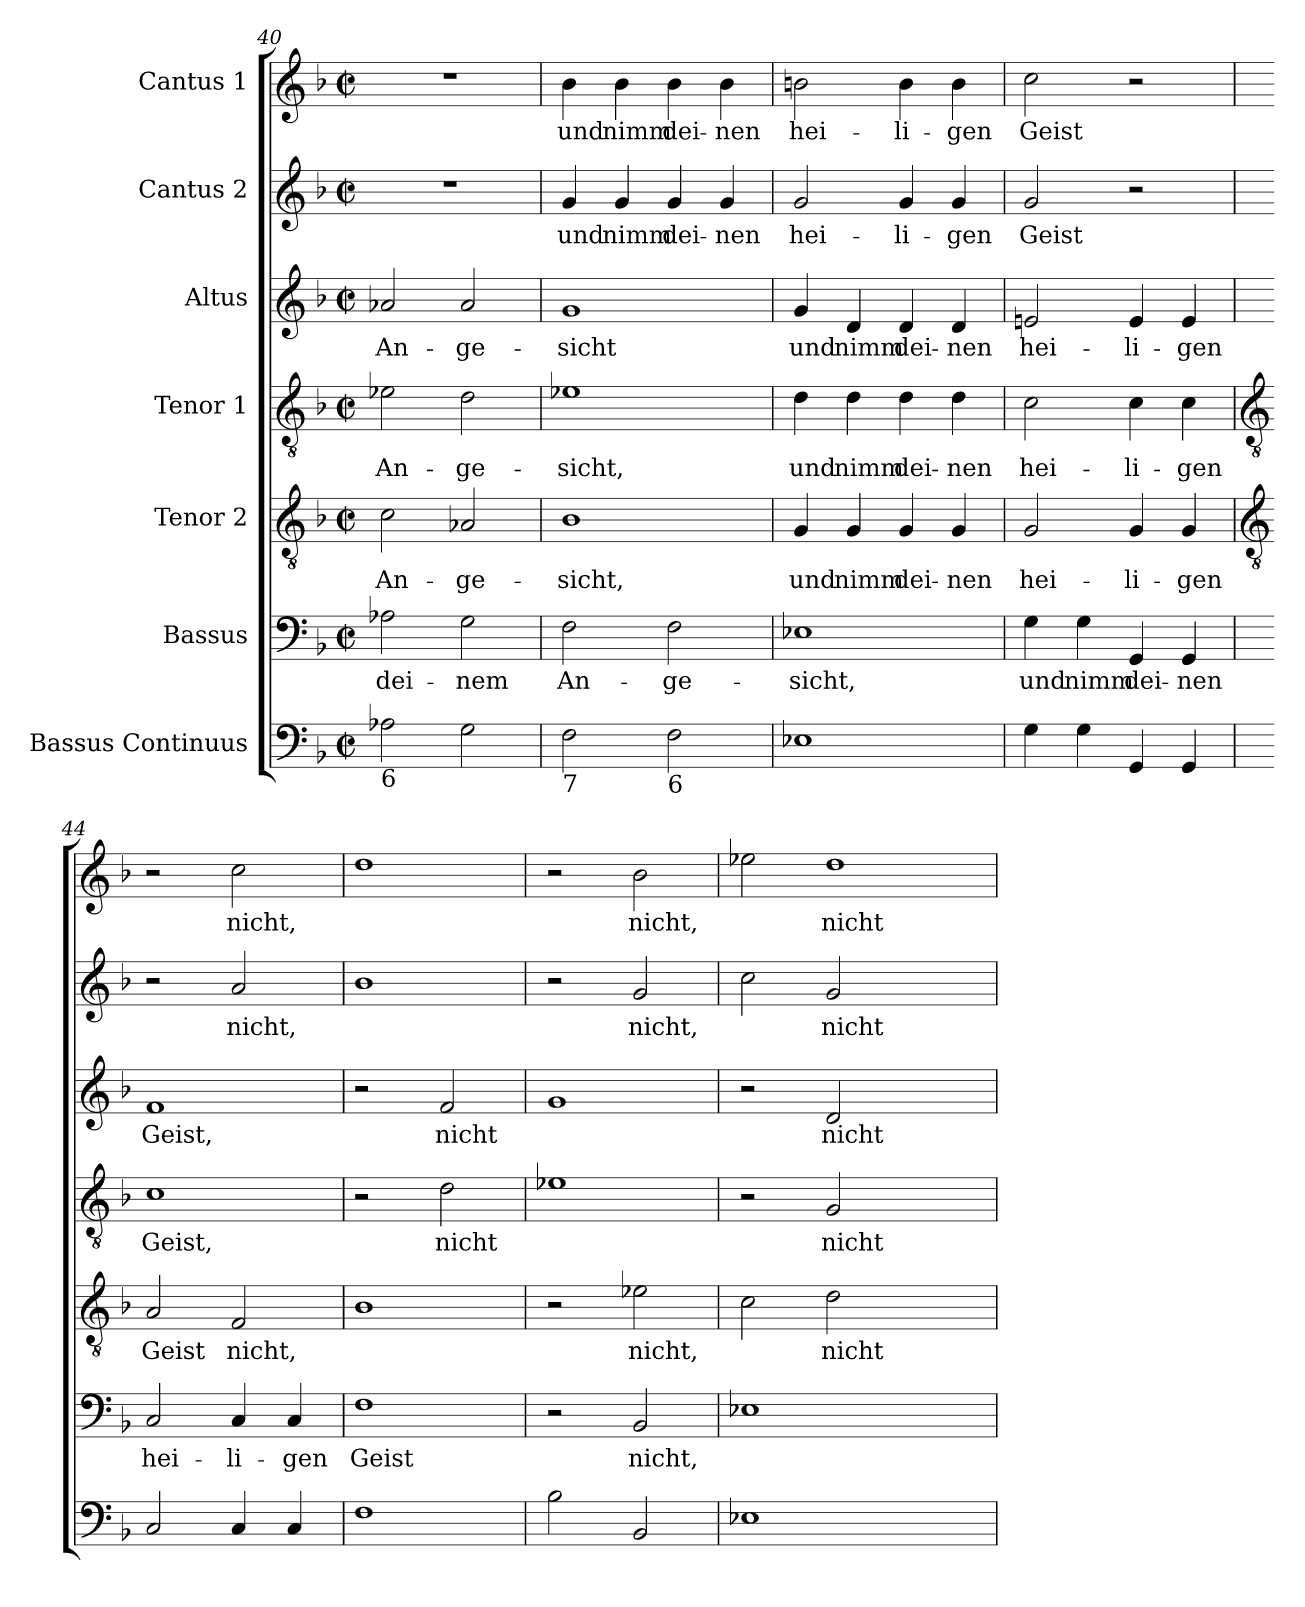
**kern	**kern	**text	**kern	**text	**kern	**text	**kern	**text	**kern	**text	**kern	**text
*part7	*part6	*part6	*part5	*part5	*part4	*part4	*part3	*part3	*part2	*part2	*part1	*part1
*staff7	*staff6	*staff6	*staff5	*staff5	*staff4	*staff4	*staff3	*staff3	*staff2	*staff2	*staff1	*staff1
*I"Bassus Continuus	*I"Bassus	*	*I"Tenor 2	*	*I"Tenor 1	*	*I"Altus	*	*I"Cantus 2	*	*I"Cantus 1	*
!!LO:LB:g=z
*clefF4	*clefF4	*	*clefGv2	*	*clefGv2	*	*clefG2	*	*clefG2	*	*clefG2	*
*k[b-]	*k[b-]	*	*k[b-]	*	*k[b-]	*	*k[b-]	*	*k[b-]	*	*k[b-]	*
*F:	*F:	*	*F:	*	*F:	*	*F:	*	*F:	*	*F:	*
*M2/2	*M2/2	*	*M2/2	*	*M2/2	*	*M2/2	*	*M2/2	*	*M2/2	*
*met(c|)	*met(c|)	*	*met(c|)	*	*met(c|)	*	*met(c|)	*	*met(c|)	*	*met(c|)	*
=40	=40	=40	=40	=40	=40	=40	=40	=40	=40	=40	=40	=40
!LO:TX:b:t=6	!	!	!	!	!	!	!	!	!	!	!	!
!	!	!LO:LY:b	!	!LO:LY:b	!	!LO:LY:b	!	!LO:LY:b	!	!	!	!
2A-X	2A-X	dei-	2c	An-	2e-	An-	2a-X	An-	1r	.	1r	.
!	!	!LO:LY:b	!	!LO:LY:b	!	!LO:LY:b	!	!LO:LY:b	!	!	!	!
2G	2G	-nem	2A-X	-ge-	2d	-ge-	2a-	-ge-	.	.	.	.
=41	=41	=41	=41	=41	=41	=41	=41	=41	=41	=41	=41	=41
!LO:TX:b:t=7	!	!	!	!	!	!	!	!	!	!	!	!
!	!	!LO:LY:b	!	!LO:LY:b	!	!LO:LY:b	!	!LO:LY:b	!	!LO:LY:b	!	!LO:LY:b
2F	2F	An-	1B-	-sicht,	1e-X	-sicht,	1g	-sicht	4g	und	4b-	und
!	!	!	!	!	!	!	!	!	!	!LO:LY:b	!	!LO:LY:b
.	.	.	.	.	.	.	.	.	4g	nimm	4b-	nimm
!LO:TX:b:t=6	!	!	!	!	!	!	!	!	!	!	!	!
!	!	!LO:LY:b	!	!	!	!	!	!	!	!LO:LY:b	!	!LO:LY:b
2F	2F	-ge-	.	.	.	.	.	.	4g	dei-	4b-	dei-
!	!	!	!	!	!	!	!	!	!	!LO:LY:b	!	!LO:LY:b
.	.	.	.	.	.	.	.	.	4g	-nen	4b-	-nen
=42	=42	=42	=42	=42	=42	=42	=42	=42	=42	=42	=42	=42
!	!	!LO:LY:b	!	!LO:LY:b	!	!LO:LY:b	!	!LO:LY:b	!	!LO:LY:b	!	!LO:LY:b
1E-X	1E-X	-sicht,	4G	und	4d	und	4g	und	2g	hei-	2bn	hei-
!	!	!	!	!LO:LY:b	!	!LO:LY:b	!	!LO:LY:b	!	!	!	!
.	.	.	4G	nimm	4d	nimm	4d	nimm	.	.	.	.
!	!	!	!	!LO:LY:b	!	!LO:LY:b	!	!LO:LY:b	!	!LO:LY:b	!	!LO:LY:b
.	.	.	4G	dei-	4d	dei-	4d	dei-	4g	-li-	4b	-li-
!	!	!	!	!LO:LY:b	!	!LO:LY:b	!	!LO:LY:b	!	!LO:LY:b	!	!LO:LY:b
.	.	.	4G	-nen	4d	-nen	4d	-nen	4g	-gen	4b	-gen
=43	=43	=43	=43	=43	=43	=43	=43	=43	=43	=43	=43	=43
!	!	!LO:LY:b	!	!LO:LY:b	!	!LO:LY:b	!	!LO:LY:b	!	!LO:LY:b	!	!LO:LY:b
4G	4G	und	2G	hei-	2c	hei-	2en	hei-	2g	Geist	2cc	Geist
!	!	!LO:LY:b	!	!	!	!	!	!	!	!	!	!
4G	4G	nimm	.	.	.	.	.	.	.	.	.	.
!	!	!LO:LY:b	!	!LO:LY:b	!	!LO:LY:b	!	!LO:LY:b	!	!	!	!
4GG	4GG	dei-	4G	-li-	4c	-li-	4e	-li-	2r	.	2r	.
!	!	!LO:LY:b	!	!LO:LY:b	!	!LO:LY:b	!	!LO:LY:b	!	!	!	!
4GG	4GG	-nen	4G	-gen	4c	-gen	4e	-gen	.	.	.	.
!!LO:LB:g=z
=44	=44	=44	=44	=44	=44	=44	=44	=44	=44	=44	=44	=44
*	*	*	*clefGv2	*	*clefGv2	*	*	*	*	*	*	*
!	!	!LO:LY:b	!	!LO:LY:b	!	!LO:LY:b	!	!LO:LY:b	!	!	!	!
2C	2C	hei-	2A	Geist	1c	Geist,	1f	Geist,	2r	.	2r	.
!	!	!LO:LY:b	!	!LO:LY:b	!	!	!	!	!	!LO:LY:b	!	!LO:LY:b
4C	4C	-li-	2F	nicht,	.	.	.	.	2a	nicht,	2cc	nicht,
!	!	!LO:LY:b	!	!	!	!	!	!	!	!	!	!
4C	4C	-gen	.	.	.	.	.	.	.	.	.	.
!!LO:LB:g=z
=45	=45	=45	=45	=45	=45	=45	=45	=45	=45	=45	=45	=45
!	!	!LO:LY:b	!	!	!	!	!	!	!	!	!	!
1F	1F	Geist	1B-	.	2r	.	2r	.	1b-	.	1dd	.
!	!	!	!	!	!	!LO:LY:b	!	!LO:LY:b	!	!	!	!
.	.	.	.	.	2d	nicht	2f	nicht	.	.	.	.
=46	=46	=46	=46	=46	=46	=46	=46	=46	=46	=46	=46	=46
2B-	2r	.	2r	.	1e-X	.	1g	.	2r	.	2r	.
!	!	!LO:LY:b	!	!LO:LY:b	!	!	!	!	!	!LO:LY:b	!	!LO:LY:b
2BB-	2BB-	nicht,	2e-X	nicht,	.	.	.	.	2g	nicht,	2b-	nicht,
=47	=47	=47	=47	=47	=47	=47	=47	=47	=47	=47	=47	=47
1E-X	1E-X	.	2c	.	2r	.	2r	.	2cc	.	2ee-X	.
!	!	!	!	!LO:LY:b	!	!LO:LY:b	!	!LO:LY:b	!	!LO:LY:b	!	!LO:LY:b
.	.	.	2d	nicht	2G	nicht	2d	nicht	2g	nicht	1dd	nicht
2ryy	2ryy	.	2ryy	.	2ryy	.	2ryy	.	2ryy	.	.	.
=	=	=	=	=	=	=	=	=	=	=	=	=
*-	*-	*-	*-	*-	*-	*-	*-	*-	*-	*-	*-	*-
